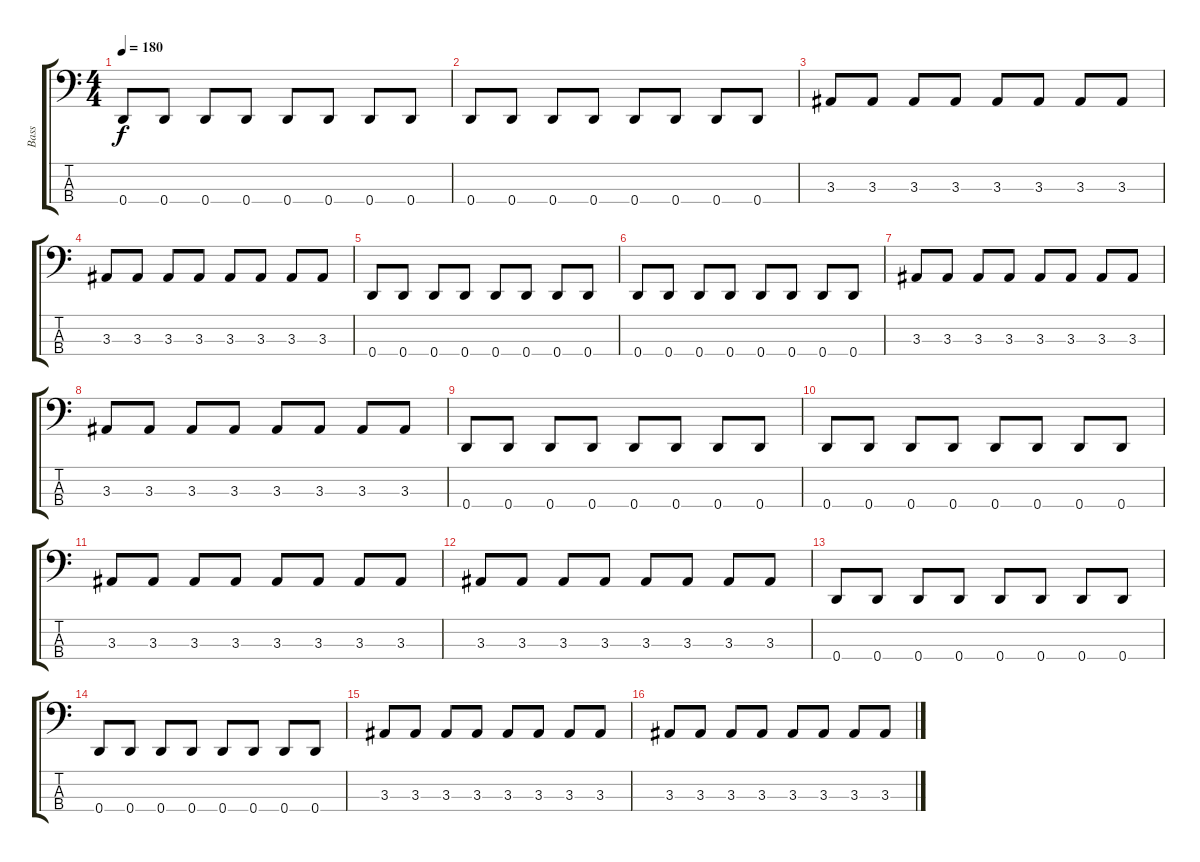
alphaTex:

\track ("Bass" "Bass") {instrument electricbasspick}
\staff {score tabs}
\tuning (F2 C2 G1 D1) {hide}
\ts (4 4)
\tempo 180
\clef f4
\ks c
0.4.8{dy f} 0.4.8 0.4.8 0.4.8 0.4.8 0.4.8 0.4.8 0.4.8 |
0.4.8 0.4.8 0.4.8 0.4.8 0.4.8 0.4.8 0.4.8 0.4.8 |
3.3.8 3.3.8 3.3.8 3.3.8 3.3.8 3.3.8 3.3.8 3.3.8 |
3.3.8 3.3.8 3.3.8 3.3.8 3.3.8 3.3.8 3.3.8 3.3.8 |
0.4.8 0.4.8 0.4.8 0.4.8 0.4.8 0.4.8 0.4.8 0.4.8 |
0.4.8 0.4.8 0.4.8 0.4.8 0.4.8 0.4.8 0.4.8 0.4.8 |
3.3.8 3.3.8 3.3.8 3.3.8 3.3.8 3.3.8 3.3.8 3.3.8 |
3.3.8 3.3.8 3.3.8 3.3.8 3.3.8 3.3.8 3.3.8 3.3.8 |
0.4.8 0.4.8 0.4.8 0.4.8 0.4.8 0.4.8 0.4.8 0.4.8 |
0.4.8 0.4.8 0.4.8 0.4.8 0.4.8 0.4.8 0.4.8 0.4.8 |
3.3.8 3.3.8 3.3.8 3.3.8 3.3.8 3.3.8 3.3.8 3.3.8 |
3.3.8 3.3.8 3.3.8 3.3.8 3.3.8 3.3.8 3.3.8 3.3.8 |
0.4.8 0.4.8 0.4.8 0.4.8 0.4.8 0.4.8 0.4.8 0.4.8 |
0.4.8 0.4.8 0.4.8 0.4.8 0.4.8 0.4.8 0.4.8 0.4.8 |
3.3.8 3.3.8 3.3.8 3.3.8 3.3.8 3.3.8 3.3.8 3.3.8 |
3.3.8 3.3.8 3.3.8 3.3.8 3.3.8 3.3.8 3.3.8 3.3.8
